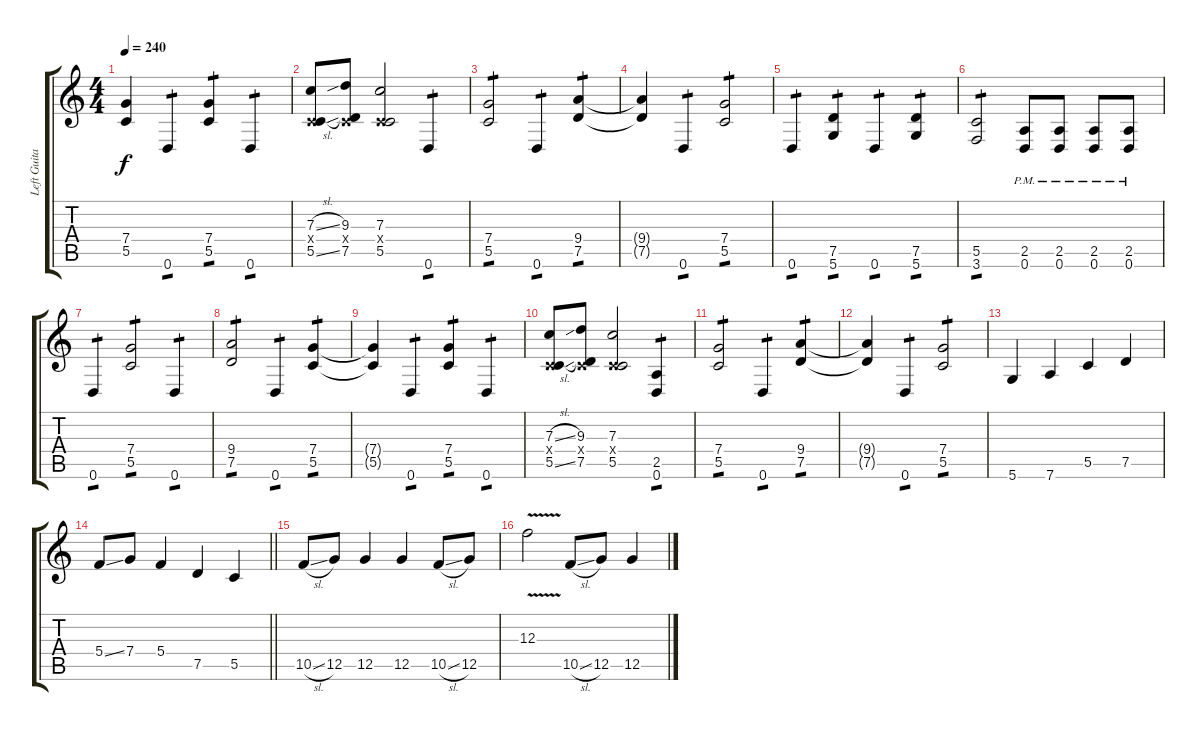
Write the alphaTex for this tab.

\track ("Left Guitar" "Left Guita") {instrument distortionguitar}
\staff {score tabs}
\tuning (D4 A3 F3 C3 G2 D2) {hide}
\ts (4 4)
\tempo 240
\clef g2
\ks c
(7.4{t} 5.5{t}).4{dy f} 0.6.4{tp 1} (7.4 5.5).4{tp 1} 0.6.4{tp 1} |
(7.3{sl} 0.4{x} 5.5{sl}).8 (9.3 0.4{x} 7.5).8 (7.3 0.4{x} 5.5).2 0.6.4{tp 1} |
(7.4 5.5).2{tp 1} 0.6.4{tp 1} (9.4 7.5).4{tp 1} |
(9.4{t} 7.5{t}).4 0.6.4{tp 1} (7.4 5.5).2{tp 1} |
0.6.4{tp 1} (7.5 5.6).4{tp 1} 0.6.4{tp 1} (7.5 5.6).4{tp 1} |
(5.5 3.6).2{tp 1} (2.5{pm} 0.6{pm}).8 (2.5{pm} 0.6{pm}).8 (2.5{pm} 0.6{pm}).8 (2.5{pm} 0.6{pm}).8 |
0.6.4{tp 1} (7.4 5.5).2{tp 1} 0.6.4{tp 1} |
(9.4 7.5).2{tp 1} 0.6.4{tp 1} (7.4 5.5).4{tp 1} |
(7.4{t} 5.5{t}).4 0.6.4{tp 1} (7.4 5.5).4{tp 1} 0.6.4{tp 1} |
(7.3{sl} 0.4{x} 5.5{sl}).8 (9.3 0.4{x} 7.5).8 (7.3 0.4{x} 5.5).2 (2.5 0.6).4{tp 1} |
(7.4 5.5).2{tp 1} 0.6.4{tp 1} (9.4 7.5).4{tp 1} |
(9.4{t} 7.5{t}).4 0.6.4{tp 1} (7.4 5.5).2{tp 1} |
5.6.4 7.6.4 5.5.4 7.5.4 |
\barLineRight lightlight
5.4{ss}.8 7.4.8 5.4.4 7.5.4 5.5.4 |
\section ("" "")
10.5{sl}.8 12.5.8 12.5.4 12.5.4 10.5{sl}.8 12.5.8 |
12.3{v}.2 10.5{sl}.8 12.5.8 12.5.4
